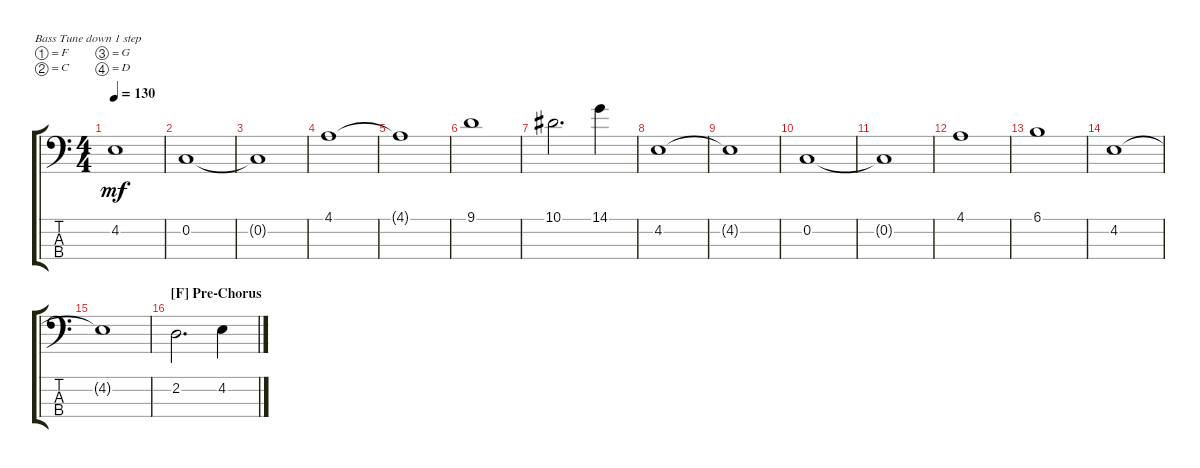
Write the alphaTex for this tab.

\defaultSystemsLayout 4
\bracketExtendMode groupsimilarinstruments
\singleTrackTrackNamePolicy hidden
\multiTrackTrackNamePolicy hidden
\firstSystemTrackNameOrientation horizontal
\otherSystemsTrackNameOrientation horizontal
\track ("Contrabass" "Ctbass") {instrument contrabass}
\staff {score tabs}
\tuning (F2 C2 G1 D1)
\ts (4 4)
\tempo 130
\clef f4
\scale
1.03909
\ks c
4.2{t}.1{dy mf} |
\scale
0.960908 0.2.1 |
\scale
1.03909 0.2{t}.1 |
\scale
0.960908 4.1.1 |
\scale
1.03909 4.1{t}.1 |
\scale
0.960908 9.1.1 |
\scale
1.03909 10.1.2{d} 14.1.4 |
\scale
0.960908 4.2.1 |
\scale
1.03909 4.2{t}.1 |
\scale
0.960908 0.2.1 |
\scale
1.03909 0.2{t}.1 |
\scale
0.960908 4.1.1 |
\scale
1.03909 6.1.1 |
\scale
0.960908 4.2.1 |
\scale
1.03909 4.2{t}.1 |
\section ("F" "Pre-Chorus")
\scale
0.960908 2.2.2{d} 4.2.4
